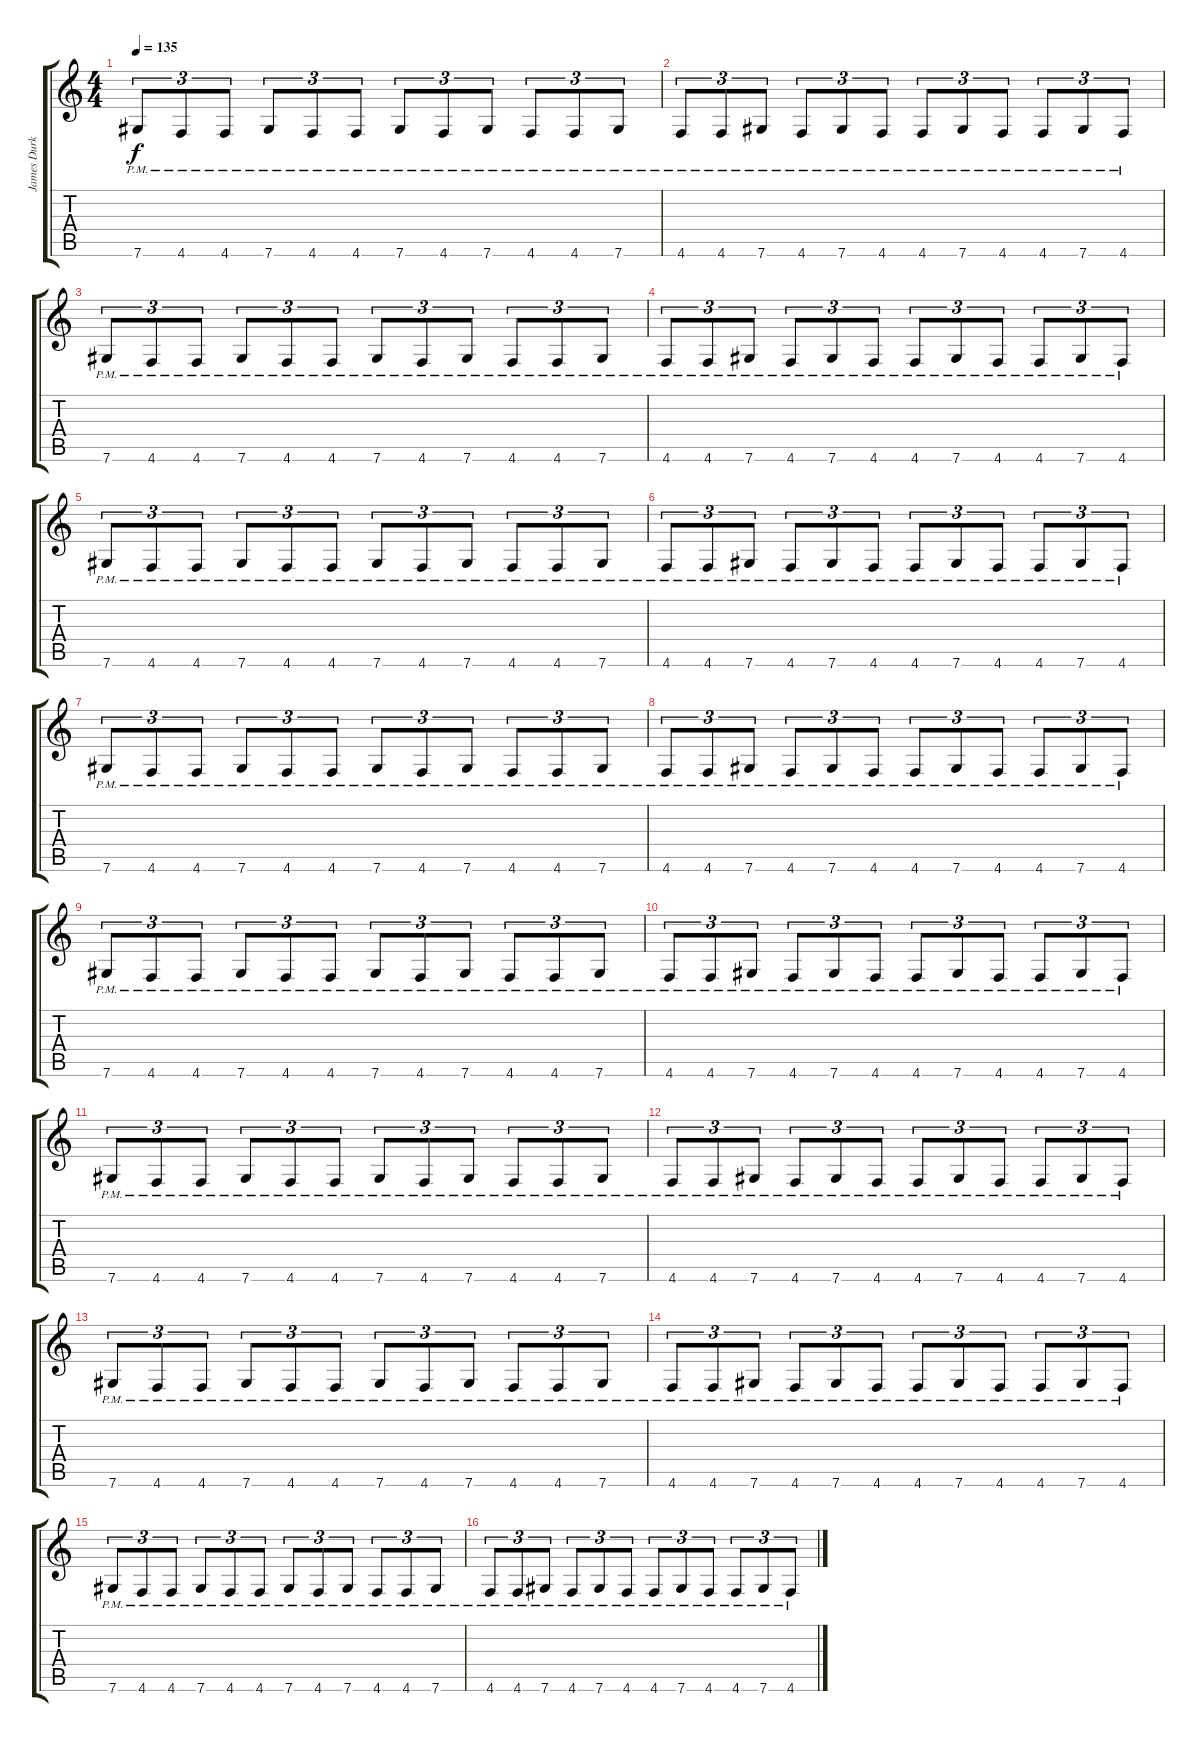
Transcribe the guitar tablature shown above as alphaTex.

\track ("James Durkin (Guitar)" "James Durk") {instrument distortionguitar}
\staff {score tabs}
\tuning (Eb4 Bb3 Gb3 Db3 Ab2 Db2) {hide}
\ts (4 4)
\tempo 135
\clef g2
\ks c
7.6{pm}.8{tu (3 2) dy f} 4.6{pm}.8{tu (3 2)} 4.6{pm}.8{tu (3 2)} 7.6{pm}.8{tu (3 2)} 4.6{pm}.8{tu (3 2)} 4.6{pm}.8{tu (3 2)} 7.6{pm}.8{tu (3 2)} 4.6{pm}.8{tu (3 2)} 7.6{pm}.8{tu (3 2)} 4.6{pm}.8{tu (3 2)} 4.6{pm}.8{tu (3 2)} 7.6{pm}.8{tu (3 2)} |
4.6{pm}.8{tu (3 2)} 4.6{pm}.8{tu (3 2)} 7.6{pm}.8{tu (3 2)} 4.6{pm}.8{tu (3 2)} 7.6{pm}.8{tu (3 2)} 4.6{pm}.8{tu (3 2)} 4.6{pm}.8{tu (3 2)} 7.6{pm}.8{tu (3 2)} 4.6{pm}.8{tu (3 2)} 4.6{pm}.8{tu (3 2)} 7.6{pm}.8{tu (3 2)} 4.6{pm}.8{tu (3 2)} |
7.6{pm}.8{tu (3 2)} 4.6{pm}.8{tu (3 2)} 4.6{pm}.8{tu (3 2)} 7.6{pm}.8{tu (3 2)} 4.6{pm}.8{tu (3 2)} 4.6{pm}.8{tu (3 2)} 7.6{pm}.8{tu (3 2)} 4.6{pm}.8{tu (3 2)} 7.6{pm}.8{tu (3 2)} 4.6{pm}.8{tu (3 2)} 4.6{pm}.8{tu (3 2)} 7.6{pm}.8{tu (3 2)} |
4.6{pm}.8{tu (3 2)} 4.6{pm}.8{tu (3 2)} 7.6{pm}.8{tu (3 2)} 4.6{pm}.8{tu (3 2)} 7.6{pm}.8{tu (3 2)} 4.6{pm}.8{tu (3 2)} 4.6{pm}.8{tu (3 2)} 7.6{pm}.8{tu (3 2)} 4.6{pm}.8{tu (3 2)} 4.6{pm}.8{tu (3 2)} 7.6{pm}.8{tu (3 2)} 4.6{pm}.8{tu (3 2)} |
7.6{pm}.8{tu (3 2)} 4.6{pm}.8{tu (3 2)} 4.6{pm}.8{tu (3 2)} 7.6{pm}.8{tu (3 2)} 4.6{pm}.8{tu (3 2)} 4.6{pm}.8{tu (3 2)} 7.6{pm}.8{tu (3 2)} 4.6{pm}.8{tu (3 2)} 7.6{pm}.8{tu (3 2)} 4.6{pm}.8{tu (3 2)} 4.6{pm}.8{tu (3 2)} 7.6{pm}.8{tu (3 2)} |
4.6{pm}.8{tu (3 2)} 4.6{pm}.8{tu (3 2)} 7.6{pm}.8{tu (3 2)} 4.6{pm}.8{tu (3 2)} 7.6{pm}.8{tu (3 2)} 4.6{pm}.8{tu (3 2)} 4.6{pm}.8{tu (3 2)} 7.6{pm}.8{tu (3 2)} 4.6{pm}.8{tu (3 2)} 4.6{pm}.8{tu (3 2)} 7.6{pm}.8{tu (3 2)} 4.6{pm}.8{tu (3 2)} |
7.6{pm}.8{tu (3 2)} 4.6{pm}.8{tu (3 2)} 4.6{pm}.8{tu (3 2)} 7.6{pm}.8{tu (3 2)} 4.6{pm}.8{tu (3 2)} 4.6{pm}.8{tu (3 2)} 7.6{pm}.8{tu (3 2)} 4.6{pm}.8{tu (3 2)} 7.6{pm}.8{tu (3 2)} 4.6{pm}.8{tu (3 2)} 4.6{pm}.8{tu (3 2)} 7.6{pm}.8{tu (3 2)} |
4.6{pm}.8{tu (3 2)} 4.6{pm}.8{tu (3 2)} 7.6{pm}.8{tu (3 2)} 4.6{pm}.8{tu (3 2)} 7.6{pm}.8{tu (3 2)} 4.6{pm}.8{tu (3 2)} 4.6{pm}.8{tu (3 2)} 7.6{pm}.8{tu (3 2)} 4.6{pm}.8{tu (3 2)} 4.6{pm}.8{tu (3 2)} 7.6{pm}.8{tu (3 2)} 4.6{pm}.8{tu (3 2)} |
7.6{pm}.8{tu (3 2)} 4.6{pm}.8{tu (3 2)} 4.6{pm}.8{tu (3 2)} 7.6{pm}.8{tu (3 2)} 4.6{pm}.8{tu (3 2)} 4.6{pm}.8{tu (3 2)} 7.6{pm}.8{tu (3 2)} 4.6{pm}.8{tu (3 2)} 7.6{pm}.8{tu (3 2)} 4.6{pm}.8{tu (3 2)} 4.6{pm}.8{tu (3 2)} 7.6{pm}.8{tu (3 2)} |
4.6{pm}.8{tu (3 2)} 4.6{pm}.8{tu (3 2)} 7.6{pm}.8{tu (3 2)} 4.6{pm}.8{tu (3 2)} 7.6{pm}.8{tu (3 2)} 4.6{pm}.8{tu (3 2)} 4.6{pm}.8{tu (3 2)} 7.6{pm}.8{tu (3 2)} 4.6{pm}.8{tu (3 2)} 4.6{pm}.8{tu (3 2)} 7.6{pm}.8{tu (3 2)} 4.6{pm}.8{tu (3 2)} |
7.6{pm}.8{tu (3 2)} 4.6{pm}.8{tu (3 2)} 4.6{pm}.8{tu (3 2)} 7.6{pm}.8{tu (3 2)} 4.6{pm}.8{tu (3 2)} 4.6{pm}.8{tu (3 2)} 7.6{pm}.8{tu (3 2)} 4.6{pm}.8{tu (3 2)} 7.6{pm}.8{tu (3 2)} 4.6{pm}.8{tu (3 2)} 4.6{pm}.8{tu (3 2)} 7.6{pm}.8{tu (3 2)} |
4.6{pm}.8{tu (3 2)} 4.6{pm}.8{tu (3 2)} 7.6{pm}.8{tu (3 2)} 4.6{pm}.8{tu (3 2)} 7.6{pm}.8{tu (3 2)} 4.6{pm}.8{tu (3 2)} 4.6{pm}.8{tu (3 2)} 7.6{pm}.8{tu (3 2)} 4.6{pm}.8{tu (3 2)} 4.6{pm}.8{tu (3 2)} 7.6{pm}.8{tu (3 2)} 4.6{pm}.8{tu (3 2)} |
7.6{pm}.8{tu (3 2)} 4.6{pm}.8{tu (3 2)} 4.6{pm}.8{tu (3 2)} 7.6{pm}.8{tu (3 2)} 4.6{pm}.8{tu (3 2)} 4.6{pm}.8{tu (3 2)} 7.6{pm}.8{tu (3 2)} 4.6{pm}.8{tu (3 2)} 7.6{pm}.8{tu (3 2)} 4.6{pm}.8{tu (3 2)} 4.6{pm}.8{tu (3 2)} 7.6{pm}.8{tu (3 2)} |
4.6{pm}.8{tu (3 2)} 4.6{pm}.8{tu (3 2)} 7.6{pm}.8{tu (3 2)} 4.6{pm}.8{tu (3 2)} 7.6{pm}.8{tu (3 2)} 4.6{pm}.8{tu (3 2)} 4.6{pm}.8{tu (3 2)} 7.6{pm}.8{tu (3 2)} 4.6{pm}.8{tu (3 2)} 4.6{pm}.8{tu (3 2)} 7.6{pm}.8{tu (3 2)} 4.6{pm}.8{tu (3 2)} |
7.6{pm}.8{tu (3 2)} 4.6{pm}.8{tu (3 2)} 4.6{pm}.8{tu (3 2)} 7.6{pm}.8{tu (3 2)} 4.6{pm}.8{tu (3 2)} 4.6{pm}.8{tu (3 2)} 7.6{pm}.8{tu (3 2)} 4.6{pm}.8{tu (3 2)} 7.6{pm}.8{tu (3 2)} 4.6{pm}.8{tu (3 2)} 4.6{pm}.8{tu (3 2)} 7.6{pm}.8{tu (3 2)} |
4.6{pm}.8{tu (3 2)} 4.6{pm}.8{tu (3 2)} 7.6{pm}.8{tu (3 2)} 4.6{pm}.8{tu (3 2)} 7.6{pm}.8{tu (3 2)} 4.6{pm}.8{tu (3 2)} 4.6{pm}.8{tu (3 2)} 7.6{pm}.8{tu (3 2)} 4.6{pm}.8{tu (3 2)} 4.6{pm}.8{tu (3 2)} 7.6{pm}.8{tu (3 2)} 4.6{pm}.8{tu (3 2)}
